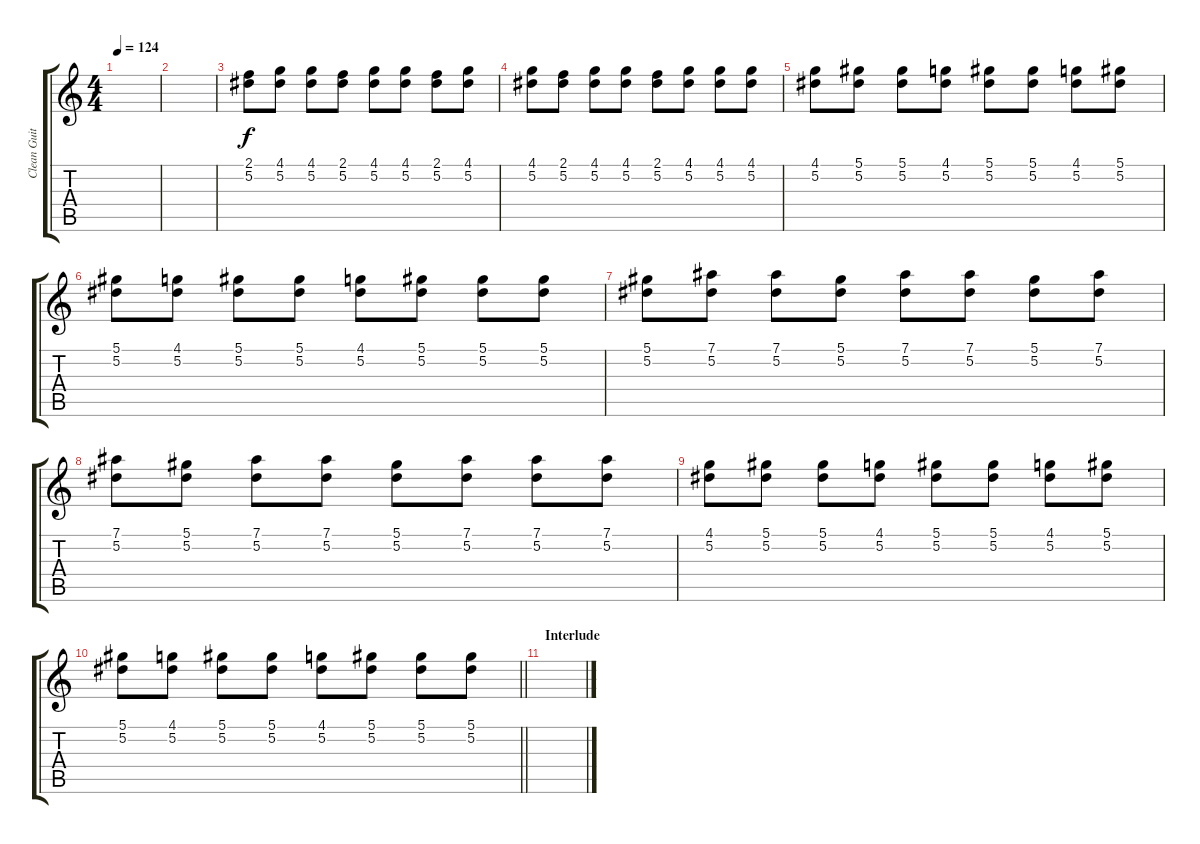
\track ("Clean Guitar 1" "Clean Guit") {instrument electricguitarclean}
\staff {score tabs}
\tuning (Eb4 Bb3 Gb3 Db3 Ab2 Eb2) {hide}
\ts (4 4)
\tempo 124
\clef g2
\ks c
|
|
(2.1 5.2).8 (4.1 5.2).8 (4.1 5.2).8 (2.1 5.2).8 (4.1 5.2).8 (4.1 5.2).8 (2.1 5.2).8 (4.1 5.2).8 |
(4.1 5.2).8 (2.1 5.2).8 (4.1 5.2).8 (4.1 5.2).8 (2.1 5.2).8 (4.1 5.2).8 (4.1 5.2).8 (4.1 5.2).8 |
(4.1 5.2).8 (5.1 5.2).8 (5.1 5.2).8 (4.1 5.2).8 (5.1 5.2).8 (5.1 5.2).8 (4.1 5.2).8 (5.1 5.2).8 |
(5.1 5.2).8 (4.1 5.2).8 (5.1 5.2).8 (5.1 5.2).8 (4.1 5.2).8 (5.1 5.2).8 (5.1 5.2).8 (5.1 5.2).8 |
(5.1 5.2).8 (7.1 5.2).8 (7.1 5.2).8 (5.1 5.2).8 (7.1 5.2).8 (7.1 5.2).8 (5.1 5.2).8 (7.1 5.2).8 |
(7.1 5.2).8 (5.1 5.2).8 (7.1 5.2).8 (7.1 5.2).8 (5.1 5.2).8 (7.1 5.2).8 (7.1 5.2).8 (7.1 5.2).8 |
(4.1 5.2).8 (5.1 5.2).8 (5.1 5.2).8 (4.1 5.2).8 (5.1 5.2).8 (5.1 5.2).8 (4.1 5.2).8 (5.1 5.2).8 |
\barLineRight lightlight
(5.1 5.2).8 (4.1 5.2).8 (5.1 5.2).8 (5.1 5.2).8 (4.1 5.2).8 (5.1 5.2).8 (5.1 5.2).8 (5.1 5.2).8 |
\section ("" "Interlude")
